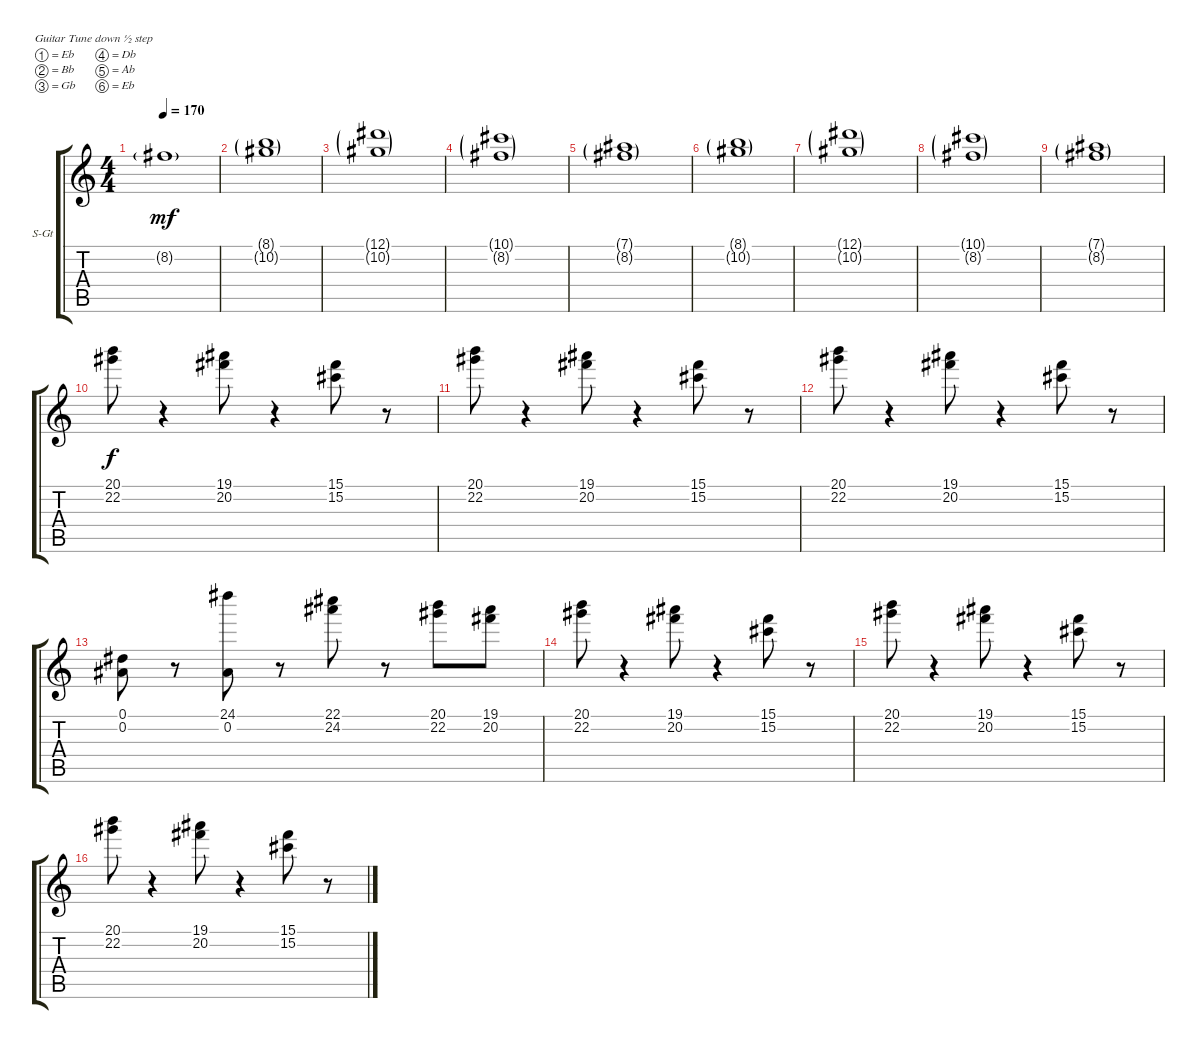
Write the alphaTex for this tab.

\bracketExtendMode groupsimilarinstruments
\firstSystemTrackNameOrientation horizontal
\otherSystemsTrackNameOrientation horizontal
\track ("Дмитрий Иванов" "S-Gt") {instrument stringensemble1}
\staff {score tabs}
\tuning (Eb4 Bb3 Gb3 Db3 Ab2 Eb2)
\displaytranspose 12
\ts (4 4)
\tempo 170
\clef g2
\ks c
8.2{g}.1{dy mf} |
(8.1{g} 10.2{g}).1 |
(12.1{g} 10.2{g}).1 |
(10.1{g} 8.2{g}).1 |
(7.1{g} 8.2{g}).1 |
(8.1{g} 10.2{g}).1 |
(12.1{g} 10.2{g}).1 |
(10.1{g} 8.2{g}).1 |
(7.1{g} 8.2{g}).1 |
(20.1 22.2).8{dy f} r.4 (19.1 20.2).8 r.4 (15.1 15.2).8 r.8 |
(20.1 22.2).8 r.4 (19.1 20.2).8 r.4 (15.1 15.2).8 r.8 |
(20.1 22.2).8 r.4 (19.1 20.2).8 r.4 (15.1 15.2).8 r.8 |
(0.1 0.2).8 r.8 (24.1 0.2).8 r.8 (22.1 24.2).8 r.8 (20.1 22.2).8 (19.1 20.2).8 |
(20.1 22.2).8 r.4 (19.1 20.2).8 r.4 (15.1 15.2).8 r.8 |
(20.1 22.2).8 r.4 (19.1 20.2).8 r.4 (15.1 15.2).8 r.8 |
(20.1 22.2).8 r.4 (19.1 20.2).8 r.4 (15.1 15.2).8 r.8
